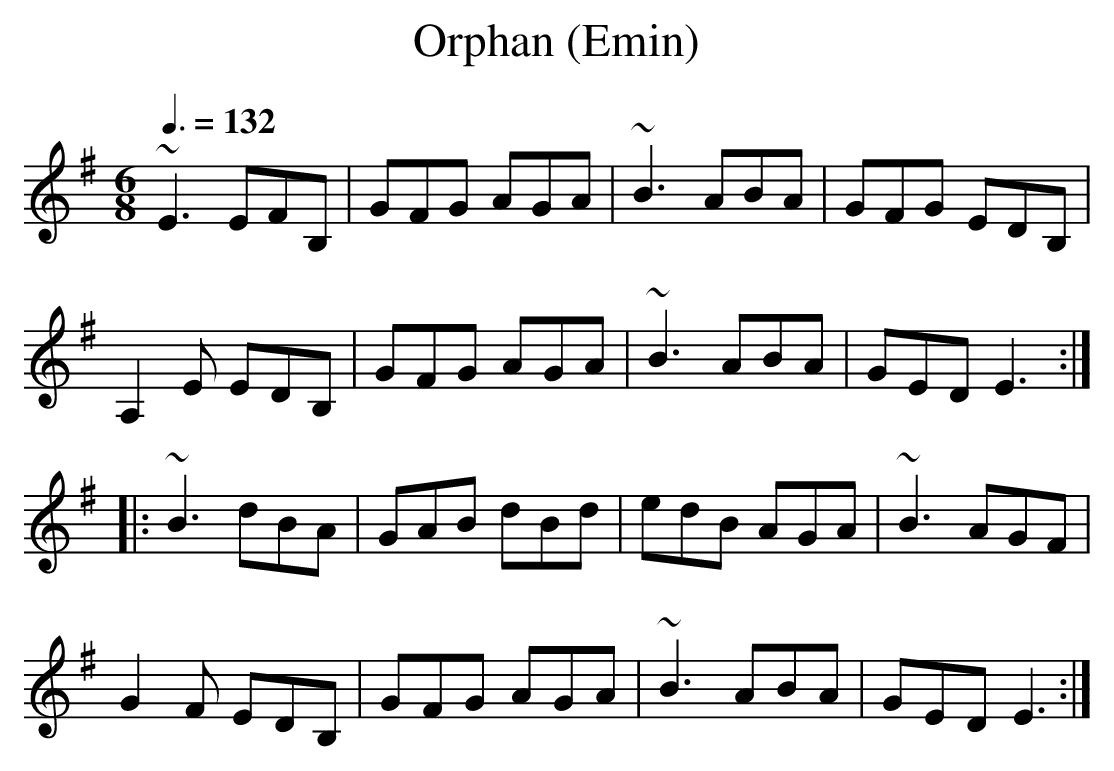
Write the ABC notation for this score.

X:1
T:Orphan (Emin)
Q:3/8=132
M:6/8
L:1/8
K:Emin
~E3 EFB,|GFG AGA|~B3 ABA|GFG EDB,|
A,2E EDB,|GFG AGA|~B3 ABA|GED E3:|
|:~B3 dBA|GAB dBd|edB AGA|~B3 AGF|
G2F EDB,|GFG AGA|~B3 ABA|GED E3:|
